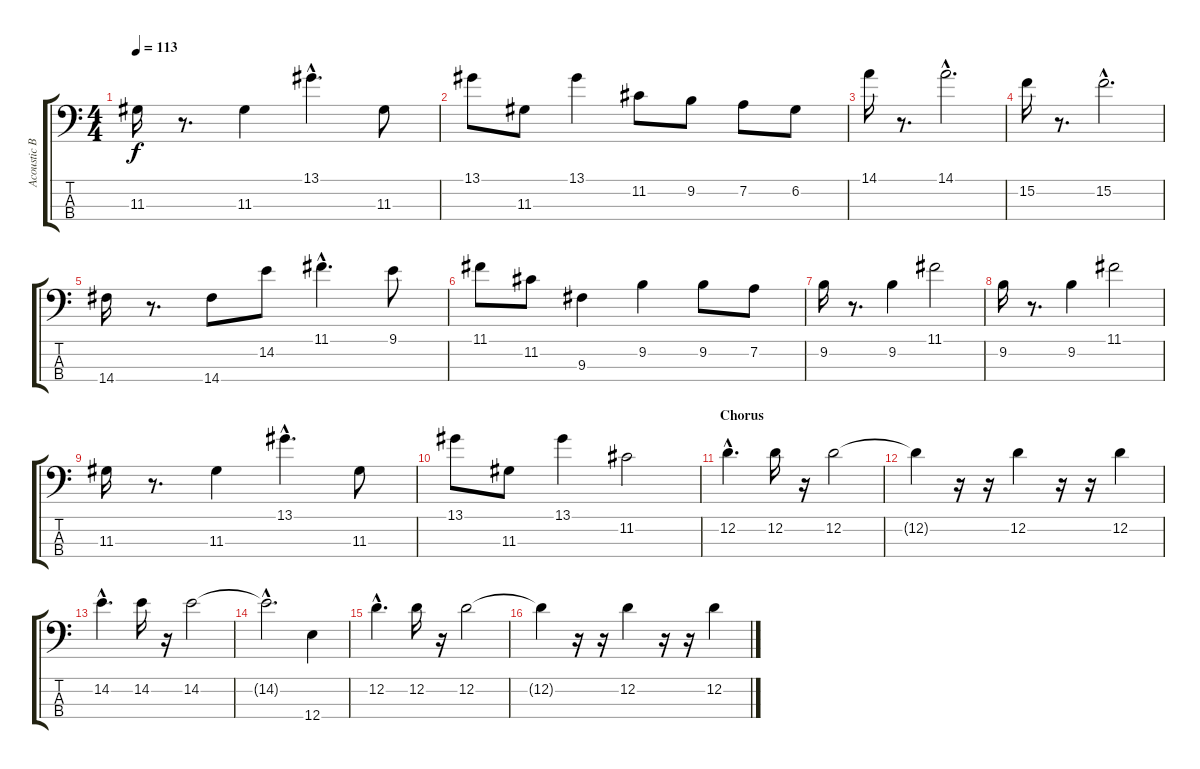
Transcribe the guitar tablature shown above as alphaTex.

\track ("Acoustic Bass" "Acoustic B") {instrument acousticbass}
\staff {score tabs}
\tuning (G2 D2 A1 E1) {hide}
\ts (4 4)
\tempo 113
\clef f4
\ks c
11.3.16{dy f} r.8{d} 11.3.4 13.1{hac}.4{d} 11.3.8 |
13.1.8 11.3.8 13.1.4 11.2.8 9.2.8 7.2.8 6.2.8 |
14.1.16 r.8{d} 14.1{hac}.2{d} |
15.2.16 r.8{d} 15.2{hac}.2{d} |
14.4.16 r.8{d} 14.4.8 14.2.8 11.1{hac}.4{d} 9.1.8 |
11.1.8 11.2.8 9.3.4 9.2.4 9.2.8 7.2.8 |
9.2.16 r.8{d} 9.2.4 11.1.2 |
9.2.16 r.8{d} 9.2.4 11.1.2 |
11.3.16 r.8{d} 11.3.4 13.1{hac}.4{d} 11.3.8 |
13.1.8 11.3.8 13.1.4 11.2.2 |
\section ("" "Chorus")
12.2{hac}.4{d} 12.2.16 r.16 12.2.2 |
12.2{t}.4 r.16 r.16 12.2.4 r.16 r.16 12.2.4 |
14.2{hac}.4{d} 14.2.16 r.16 14.2.2 |
14.2{hac t}.2{d} 12.4.4 |
12.2{hac}.4{d} 12.2.16 r.16 12.2.2 |
12.2{t}.4 r.16 r.16 12.2.4 r.16 r.16 12.2.4
